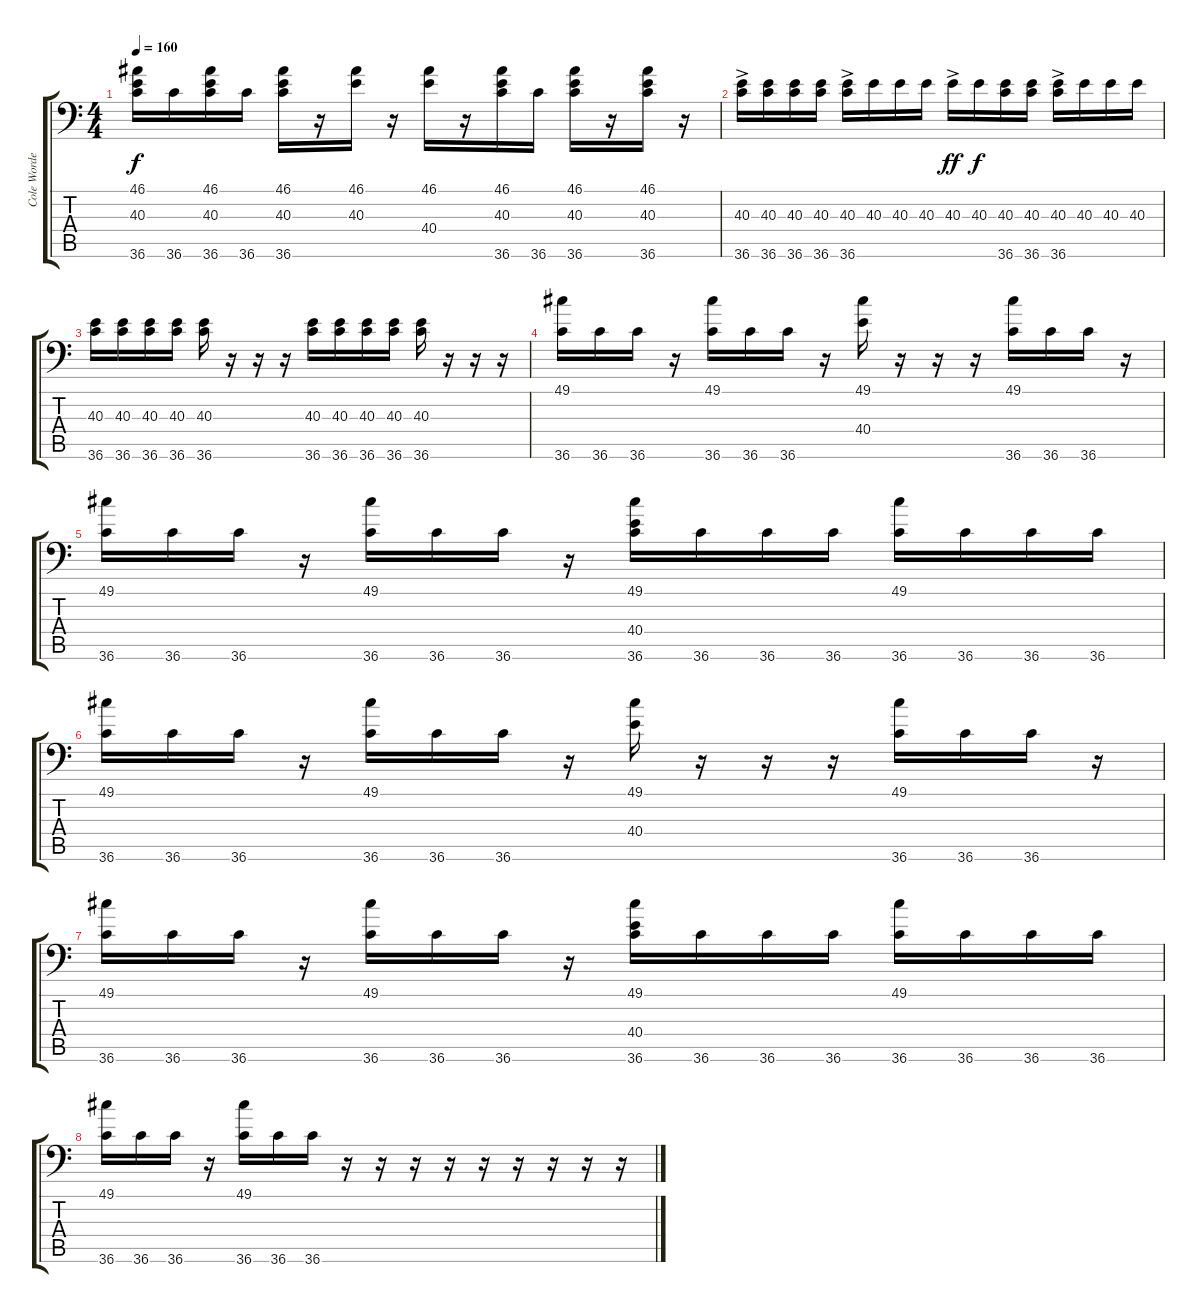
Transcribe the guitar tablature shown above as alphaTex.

\track ("Cole Worden" "Cole Worde") {instrument acousticgrandpiano}
\staff {score tabs}
\tuning (C-1 C-1 C-1 C-1 C-1 C-1) {hide}
\ts (4 4)
\tempo 160
\clef f4
\ks c
(46.1 40.3 36.6).16{dy f} 36.6.16 (46.1 40.3 36.6).16 36.6.16 (46.1 40.3 36.6).16 r.16 (46.1 40.3).16 r.16 (46.1 40.4).16 r.16 (46.1 40.3 36.6).16 36.6.16 (46.1 40.3 36.6).16 r.16 (46.1 40.3 36.6).16 r.16 |
(40.3{ac} 36.6).16 (40.3 36.6).16 (40.3 36.6).16 (40.3 36.6).16 (40.3{ac} 36.6).16 40.3.16 40.3.16 40.3.16 40.3{ac}.16{dy ff} 40.3.16{dy f} (40.3 36.6).16 (40.3 36.6).16 (40.3{ac} 36.6).16 40.3.16 40.3.16 40.3.16 |
(40.3 36.6).16 (40.3 36.6).16 (40.3 36.6).16 (40.3 36.6).16 (40.3 36.6).16 r.16 r.16 r.16 (40.3 36.6).16 (40.3 36.6).16 (40.3 36.6).16 (40.3 36.6).16 (40.3 36.6).16 r.16 r.16 r.16 |
(49.1 36.6).16 36.6.16 36.6.16 r.16 (49.1 36.6).16 36.6.16 36.6.16 r.16 (49.1 40.4).16 r.16 r.16 r.16 (49.1 36.6).16 36.6.16 36.6.16 r.16 |
(49.1 36.6).16 36.6.16 36.6.16 r.16 (49.1 36.6).16 36.6.16 36.6.16 r.16 (49.1 40.4 36.6).16 36.6.16 36.6.16 36.6.16 (49.1 36.6).16 36.6.16 36.6.16 36.6.16 |
(49.1 36.6).16 36.6.16 36.6.16 r.16 (49.1 36.6).16 36.6.16 36.6.16 r.16 (49.1 40.4).16 r.16 r.16 r.16 (49.1 36.6).16 36.6.16 36.6.16 r.16 |
(49.1 36.6).16 36.6.16 36.6.16 r.16 (49.1 36.6).16 36.6.16 36.6.16 r.16 (49.1 40.4 36.6).16 36.6.16 36.6.16 36.6.16 (49.1 36.6).16 36.6.16 36.6.16 36.6.16 |
(49.1 36.6).16 36.6.16 36.6.16 r.16 (49.1 36.6).16 36.6.16 36.6.16 r.16 r.16 r.16 r.16 r.16 r.16 r.16 r.16 r.16
